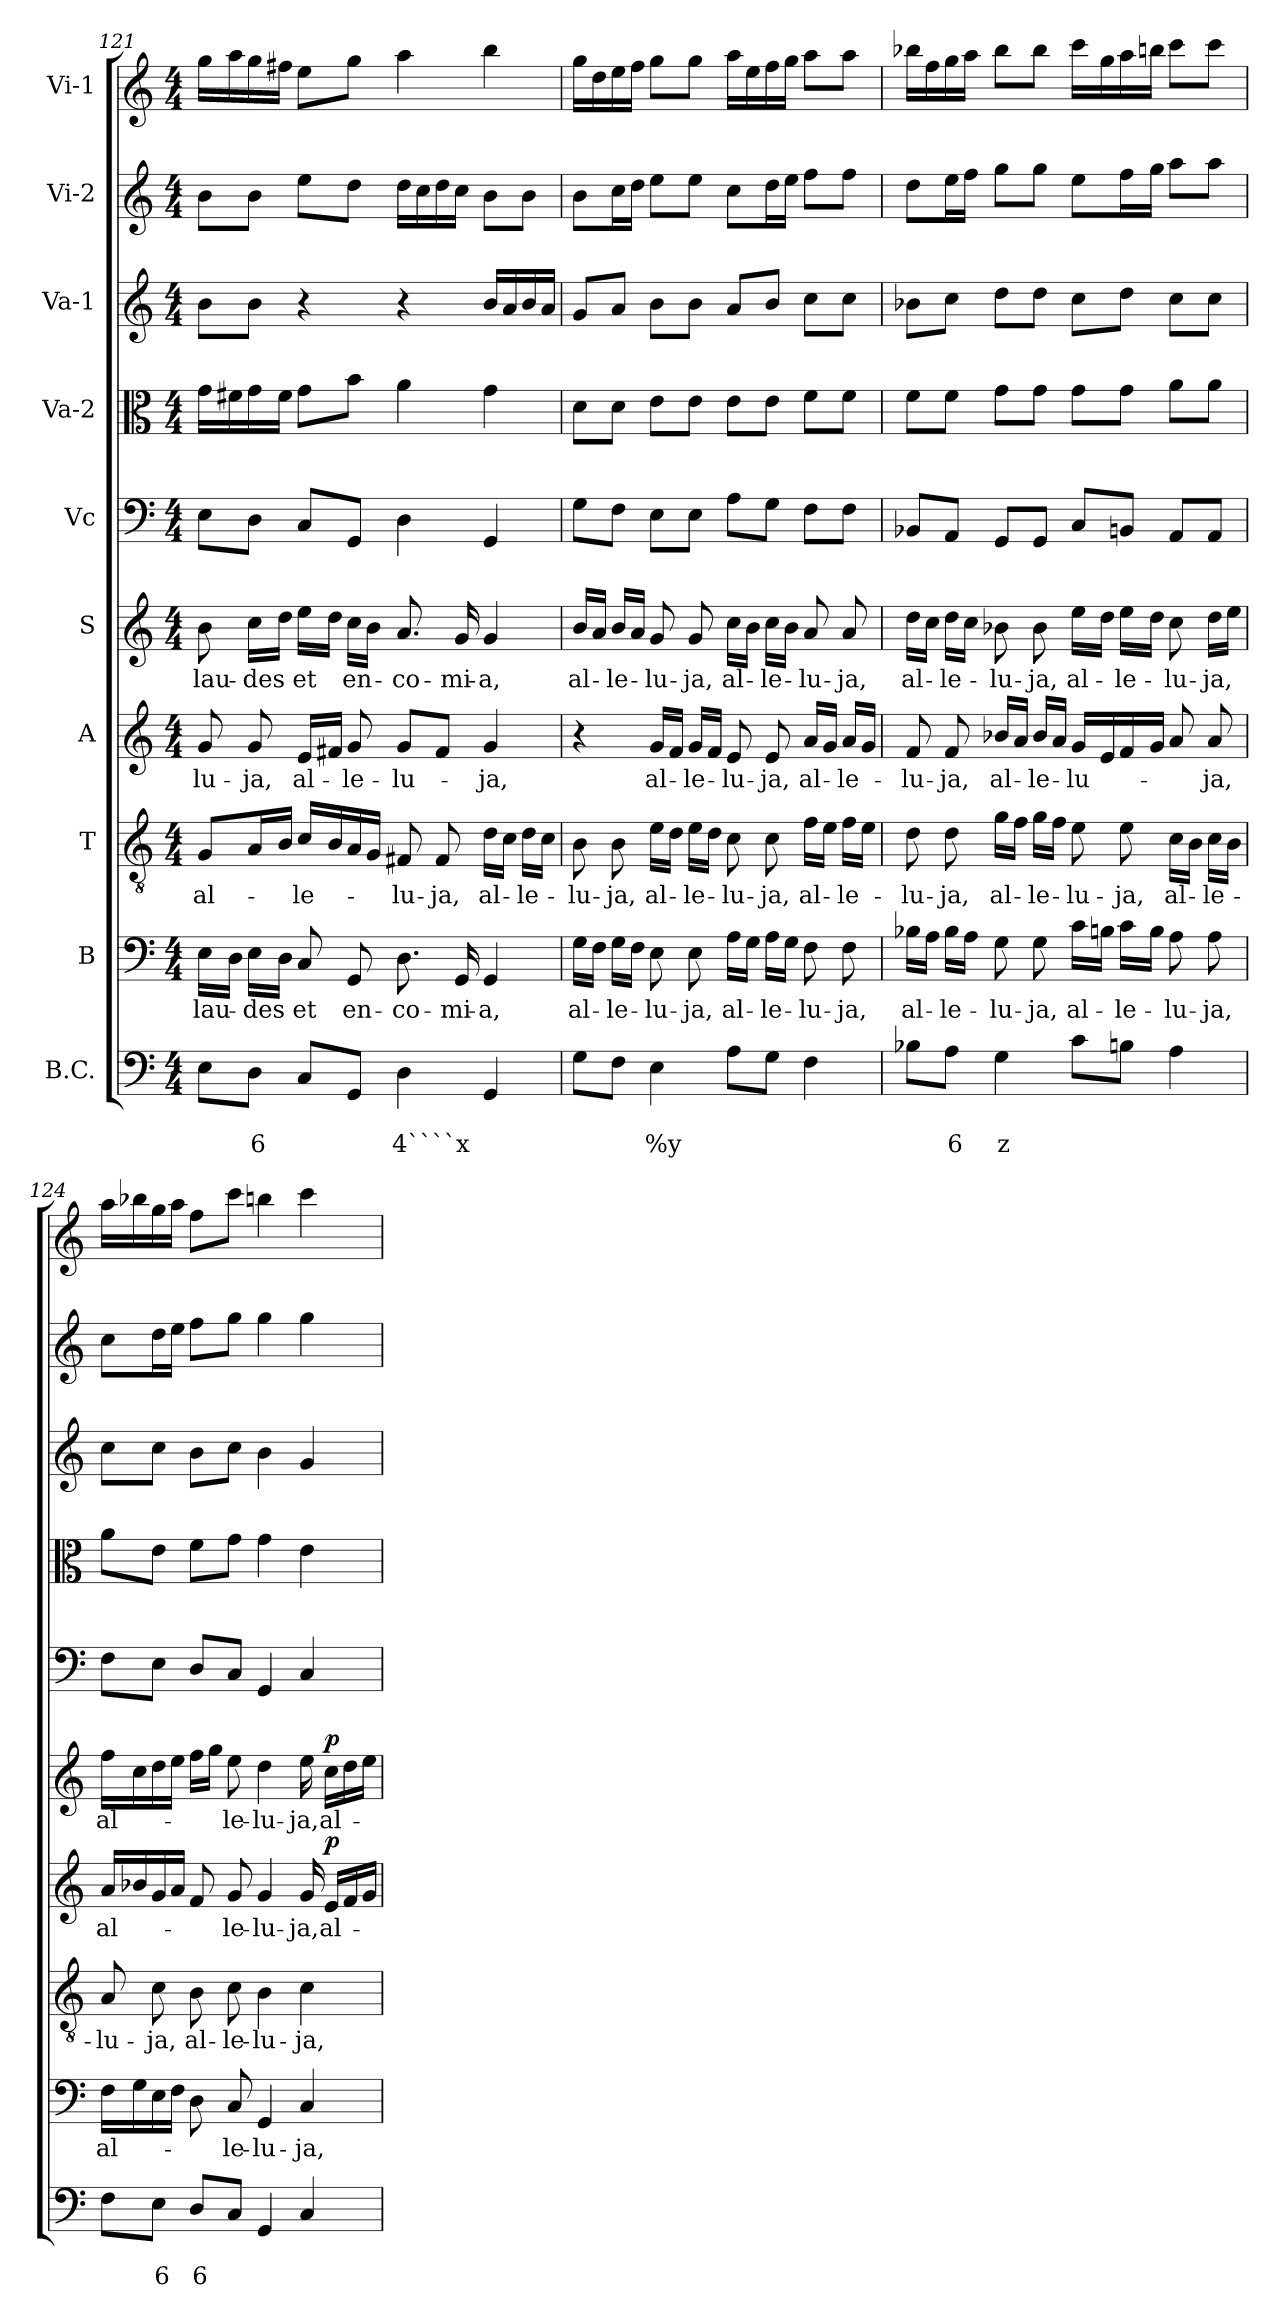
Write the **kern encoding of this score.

**kern	**text	**text	**kern	**text	**kern	**text	**kern	**text	**dynam	**kern	**text	**dynam	**kern	**kern	**kern	**kern	**kern
*part10	*part10	*part10	*part9	*part9	*part8	*part8	*part7	*part7	*part7	*part6	*part6	*part6	*part5	*part4	*part3	*part2	*part1
*staff10	*staff10	*staff10	*staff9	*staff9	*staff8	*staff8	*staff7	*staff7	*staff7	*staff6	*staff6	*staff6	*staff5	*staff4	*staff3	*staff2	*staff1
*I"B.C.	*	*	*I"B	*	*I"T	*	*I"A	*	*	*I"S	*	*	*I"Vc	*I"Va-2	*I"Va-1	*I"Vi-2	*I"Vi-1
!!LO:PB:g=z
*clefF4	*	*	*clefF4	*	*clefGv2	*	*clefG2	*	*	*clefG2	*	*	*clefF4	*clefC3	*clefG2	*clefG2	*clefG2
*k[]	*	*	*k[]	*	*k[]	*	*k[]	*	*	*k[]	*	*	*k[]	*k[]	*k[]	*k[]	*k[]
*C:	*	*	*C:	*	*C:	*	*C:	*	*	*C:	*	*	*C:	*C:	*C:	*C:	*C:
*M4/4	*	*	*M4/4	*	*M4/4	*	*M4/4	*	*	*M4/4	*	*	*M4/4	*M4/4	*M4/4	*M4/4	*M4/4
=121	=121	=121	=121	=121	=121	=121	=121	=121	=121	=121	=121	=121	=121	=121	=121	=121	=121
!	!	!	!	!LO:LY:b	!	!LO:LY:b	!	!LO:LY:b	!	!	!LO:LY:b	!	!	!	!	!	!
8E\L	.	.	16E\LL	lau-	8G/L	al-	8g/	-lu-	.	8b\	lau-	.	8E\L	16g\LL	8b\L	8b\L	16gg\LL
.	.	.	16D\JJ	.	.	.	.	.	.	.	.	.	.	16f#X\	.	.	16aa\
!	!	!LO:LY:b	!	!LO:LY:b	!	!	!	!LO:LY:b	!	!	!LO:LY:b	!	!	!	!	!	!
8D\J	.	6	16E\LL	-des	16A/L	.	8g/	-ja,	.	16cc\LL	-des	.	8D\J	16g\	8b\J	8b\J	16gg\
.	.	.	16D\JJ	.	16B/JJ	.	.	.	.	16dd\JJ	.	.	.	16f#\JJ	.	.	16ff#X\JJ
!	!	!	!	!LO:LY:b	!	!LO:LY:b	!	!LO:LY:b	!	!	!LO:LY:b	!	!	!	!	!	!
8C/L	.	.	8C/	et	16c/LL	-le-	16e/LL	al-	.	16ee\LL	et	.	8C/L	8g\L	4r	8ee\L	8ee\L
.	.	.	.	.	16B/	.	16f#X/JJ	.	.	16dd\JJ	.	.	.	.	.	.	.
!	!	!	!	!LO:LY:b	!	!	!	!LO:LY:b	!	!	!LO:LY:b	!	!	!	!	!	!
8GG/J	.	.	8GG/	en-	16A/	.	8g/	-le-	.	16cc\LL	en-	.	8GG/J	8b\J	.	8dd\J	8gg\J
.	.	.	.	.	16G/JJ	.	.	.	.	16b\JJ	.	.	.	.	.	.	.
!	!	!LO:LY:b	!	!LO:LY:b	!	!LO:LY:b	!	!LO:LY:b	!	!	!LO:LY:b	!	!	!	!	!	!
4D\	.	4````x	8.D\	-co-	8F#X/	-lu-	8g/L	-lu-	.	8.a/	-co-	.	4D\	4a\	4r	16dd\LL	4aa\
.	.	.	.	.	.	.	.	.	.	.	.	.	.	.	.	16cc\	.
!	!	!	!	!	!	!LO:LY:b	!	!	!	!	!	!	!	!	!	!	!
.	.	.	.	.	8F#/	-ja,	8f#/J	.	.	.	.	.	.	.	.	16dd\	.
!	!	!	!	!LO:LY:b	!	!	!	!	!	!	!LO:LY:b	!	!	!	!	!	!
.	.	.	16GG/	-mi-	.	.	.	.	.	16g/	-mi-	.	.	.	.	16cc\JJ	.
!	!	!	!	!LO:LY:b	!	!LO:LY:b	!	!LO:LY:b	!	!	!LO:LY:b	!	!	!	!	!	!
4GG/	.	.	4GG/	-a,	16d\LL	al-	4g/	-ja,	.	4g/	-a,	.	4GG/	4g\	16b/LL	8b\L	4bb\
.	.	.	.	.	16c\JJ	.	.	.	.	.	.	.	.	.	16a/	.	.
!	!	!	!	!	!	!LO:LY:b	!	!	!	!	!	!	!	!	!	!	!
.	.	.	.	.	16d\LL	-le-	.	.	.	.	.	.	.	.	16b/	8b\J	.
.	.	.	.	.	16c\JJ	.	.	.	.	.	.	.	.	.	16a/JJ	.	.
=122	=122	=122	=122	=122	=122	=122	=122	=122	=122	=122	=122	=122	=122	=122	=122	=122	=122
!	!	!	!	!LO:LY:b	!	!LO:LY:b	!	!	!	!	!LO:LY:b	!	!	!	!	!	!
8G\L	.	.	16G\LL	al-	8B\	-lu-	4r	.	.	16b/LL	al-	.	8G\L	8d\L	8g/L	8b\L	16gg\LL
.	.	.	16F\JJ	.	.	.	.	.	.	16a/JJ	.	.	.	.	.	.	16dd\
!	!	!	!	!LO:LY:b	!	!LO:LY:b	!	!	!	!	!LO:LY:b	!	!	!	!	!	!
8F\J	.	.	16G\LL	-le-	8B\	-ja,	.	.	.	16b/LL	-le-	.	8F\J	8d\J	8a/J	16cc\L	16ee\
.	.	.	16F\JJ	.	.	.	.	.	.	16a/JJ	.	.	.	.	.	16dd\JJ	16ff\JJ
!	!	!LO:LY:b	!	!LO:LY:b	!	!LO:LY:b	!	!LO:LY:b	!	!	!LO:LY:b	!	!	!	!	!	!
4E\	.	%y	8E\	-lu-	16e\LL	al-	16g/LL	al-	.	8g/	-lu-	.	8E\L	8e\L	8b\L	8ee\L	8gg\L
.	.	.	.	.	16d\JJ	.	16f/JJ	.	.	.	.	.	.	.	.	.	.
!	!	!	!	!LO:LY:b	!	!LO:LY:b	!	!LO:LY:b	!	!	!LO:LY:b	!	!	!	!	!	!
.	.	.	8E\	-ja,	16e\LL	-le-	16g/LL	-le-	.	8g/	-ja,	.	8E\J	8e\J	8b\J	8ee\J	8gg\J
.	.	.	.	.	16d\JJ	.	16f/JJ	.	.	.	.	.	.	.	.	.	.
!	!	!	!	!LO:LY:b	!	!LO:LY:b	!	!LO:LY:b	!	!	!LO:LY:b	!	!	!	!	!	!
8A\L	.	.	16A\LL	al-	8c\	-lu-	8e/	-lu-	.	16cc\LL	al-	.	8A\L	8e\L	8a/L	8cc\L	16aa\LL
.	.	.	16G\JJ	.	.	.	.	.	.	16b\JJ	.	.	.	.	.	.	16ee\
!	!	!	!	!LO:LY:b	!	!LO:LY:b	!	!LO:LY:b	!	!	!LO:LY:b	!	!	!	!	!	!
8G\J	.	.	16A\LL	-le-	8c\	-ja,	8e/	-ja,	.	16cc\LL	-le-	.	8G\J	8e\J	8b/J	16dd\L	16ff\
.	.	.	16G\JJ	.	.	.	.	.	.	16b\JJ	.	.	.	.	.	16ee\JJ	16gg\JJ
!	!	!	!	!LO:LY:b	!	!LO:LY:b	!	!LO:LY:b	!	!	!LO:LY:b	!	!	!	!	!	!
4F\	.	.	8F\	-lu-	16f\LL	al-	16a/LL	al-	.	8a/	-lu-	.	8F\L	8f\L	8cc\L	8ff\L	8aa\L
.	.	.	.	.	16e\JJ	.	16g/JJ	.	.	.	.	.	.	.	.	.	.
!	!	!	!	!LO:LY:b	!	!LO:LY:b	!	!LO:LY:b	!	!	!LO:LY:b	!	!	!	!	!	!
.	.	.	8F\	-ja,	16f\LL	-le-	16a/LL	-le-	.	8a/	-ja,	.	8F\J	8f\J	8cc\J	8ff\J	8aa\J
.	.	.	.	.	16e\JJ	.	16g/JJ	.	.	.	.	.	.	.	.	.	.
=123	=123	=123	=123	=123	=123	=123	=123	=123	=123	=123	=123	=123	=123	=123	=123	=123	=123
!	!	!	!	!LO:LY:b	!	!LO:LY:b	!	!LO:LY:b	!	!	!LO:LY:b	!	!	!	!	!	!
8B-X\L	.	.	16B-X\LL	al-	8d\	-lu-	8f/	-lu-	.	16dd\LL	al-	.	8BB-X/L	8f\L	8b-X\L	8dd\L	16bb-X\LL
.	.	.	16A\JJ	.	.	.	.	.	.	16cc\JJ	.	.	.	.	.	.	16ff\
!	!	!LO:LY:b	!	!LO:LY:b	!	!LO:LY:b	!	!LO:LY:b	!	!	!LO:LY:b	!	!	!	!	!	!
8A\J	.	6	16B-\LL	-le-	8d\	-ja,	8f/	-ja,	.	16dd\LL	-le-	.	8AA/J	8f\J	8cc\J	16ee\L	16gg\
.	.	.	16A\JJ	.	.	.	.	.	.	16cc\JJ	.	.	.	.	.	16ff\JJ	16aa\JJ
!	!	!LO:LY:b	!	!LO:LY:b	!	!LO:LY:b	!	!LO:LY:b	!	!	!LO:LY:b	!	!	!	!	!	!
4G\	.	z	8G\	-lu-	16g\LL	al-	16b-X/LL	al-	.	8b-X\	-lu-	.	8GG/L	8g\L	8dd\L	8gg\L	8bb-\L
.	.	.	.	.	16f\JJ	.	16a/JJ	.	.	.	.	.	.	.	.	.	.
!	!	!	!	!LO:LY:b	!	!LO:LY:b	!	!LO:LY:b	!	!	!LO:LY:b	!	!	!	!	!	!
.	.	.	8G\	-ja,	16g\LL	-le-	16b-/LL	-le-	.	8b-\	-ja,	.	8GG/J	8g\J	8dd\J	8gg\J	8bb-\J
.	.	.	.	.	16f\JJ	.	16a/JJ	.	.	.	.	.	.	.	.	.	.
!	!	!	!	!LO:LY:b	!	!LO:LY:b	!	!LO:LY:b	!	!	!LO:LY:b	!	!	!	!	!	!
8c\L	.	.	16c\LL	al-	8e\	-lu-	16g/LL	-lu-	.	16ee\LL	al-	.	8C/L	8g\L	8cc\L	8ee\L	16ccc\LL
.	.	.	16Bn\JJ	.	.	.	16e/	.	.	16dd\JJ	.	.	.	.	.	.	16gg\
!	!	!	!	!LO:LY:b	!	!LO:LY:b	!	!	!	!	!LO:LY:b	!	!	!	!	!	!
8Bn\J	.	.	16c\LL	-le-	8e\	-ja,	16f/	.	.	16ee\LL	-le-	.	8BBn/J	8g\J	8dd\J	16ff\L	16aa\
.	.	.	16B\JJ	.	.	.	16g/JJ	.	.	16dd\JJ	.	.	.	.	.	16gg\JJ	16bbn\JJ
!	!	!	!	!LO:LY:b	!	!LO:LY:b	!	!	!	!	!LO:LY:b	!	!	!	!	!	!
4A\	.	.	8A\	-lu-	16c\LL	al-	8a/	.	.	8cc\	-lu-	.	8AA/L	8a\L	8cc\L	8aa\L	8ccc\L
.	.	.	.	.	16B\JJ	.	.	.	.	.	.	.	.	.	.	.	.
!	!	!	!	!LO:LY:b	!	!LO:LY:b	!	!LO:LY:b	!	!	!LO:LY:b	!	!	!	!	!	!
.	.	.	8A\	-ja,	16c\LL	-le-	8a/	-ja,	.	16dd\LL	-ja,	.	8AA/J	8a\J	8cc\J	8aa\J	8ccc\J
.	.	.	.	.	16B\JJ	.	.	.	.	16ee\JJ	.	.	.	.	.	.	.
!!LO:PB:g=z
=124	=124	=124	=124	=124	=124	=124	=124	=124	=124	=124	=124	=124	=124	=124	=124	=124	=124
!	!	!	!	!LO:LY:b	!	!LO:LY:b	!	!LO:LY:b	!	!	!LO:LY:b	!	!	!	!	!	!
8F\L	.	.	16F\LL	al-	8A/	-lu-	16a/LL	al-	.	16ff\LL	al-	.	8F\L	8a\L	8cc\L	8cc\L	16aa\LL
.	.	.	16G\	.	.	.	16b-X/	.	.	16cc\	.	.	.	.	.	.	16bb-X\
!	!	!LO:LY:b	!	!	!	!LO:LY:b	!	!	!	!	!	!	!	!	!	!	!
8E\J	.	6	16E\	.	8c\	-ja,	16g/	.	.	16dd\	.	.	8E\J	8e\J	8cc\J	16dd\L	16gg\
.	.	.	16F\JJ	.	.	.	16a/JJ	.	.	16ee\JJ	.	.	.	.	.	16ee\JJ	16aa\JJ
!	!	!LO:LY:b	!	!	!	!LO:LY:b	!	!	!	!	!	!	!	!	!	!	!
8D/L	.	6	8D\	.	8B\	al-	8f/	.	.	16ff\LL	.	.	8D/L	8f\L	8b\L	8ff\L	8ff\L
.	.	.	.	.	.	.	.	.	.	16gg\JJ	.	.	.	.	.	.	.
!	!	!	!	!LO:LY:b	!	!LO:LY:b	!	!LO:LY:b	!	!	!LO:LY:b	!	!	!	!	!	!
8C/J	.	.	8C/	-le-	8c\	-le-	8g/	-le-	.	8ee\	-le-	.	8C/J	8g\J	8cc\J	8gg\J	8ccc\J
!	!	!	!	!LO:LY:b	!	!LO:LY:b	!	!LO:LY:b	!	!	!LO:LY:b	!	!	!	!	!	!
4GG/	.	.	4GG/	-lu-	4B\	-lu-	4g/	-lu-	.	4dd\	-lu-	.	4GG/	4g\	4b\	4gg\	4bbn\
!	!	!	!	!LO:LY:b	!	!LO:LY:b	!	!LO:LY:b	!	!	!LO:LY:b	!	!	!	!	!	!
4C/	.	.	4C/	-ja,	4c\	-ja,	16g/	-ja,	.	16ee\	-ja,	.	4C/	4e\	4g/	4gg\	4ccc\
!	!	!	!	!	!	!	!	!LO:LY:b	!LO:DY:a	!	!LO:LY:b	!LO:DY:a	!	!	!	!	!
.	.	.	.	.	.	.	16e/LL	al-	p	16cc\LL	al-	p	.	.	.	.	.
.	.	.	.	.	.	.	16f/	.	.	16dd\	.	.	.	.	.	.	.
.	.	.	.	.	.	.	16g/JJ	.	.	16ee\JJ	.	.	.	.	.	.	.
=	=	=	=	=	=	=	=	=	=	=	=	=	=	=	=	=	=
*-	*-	*-	*-	*-	*-	*-	*-	*-	*-	*-	*-	*-	*-	*-	*-	*-	*-
